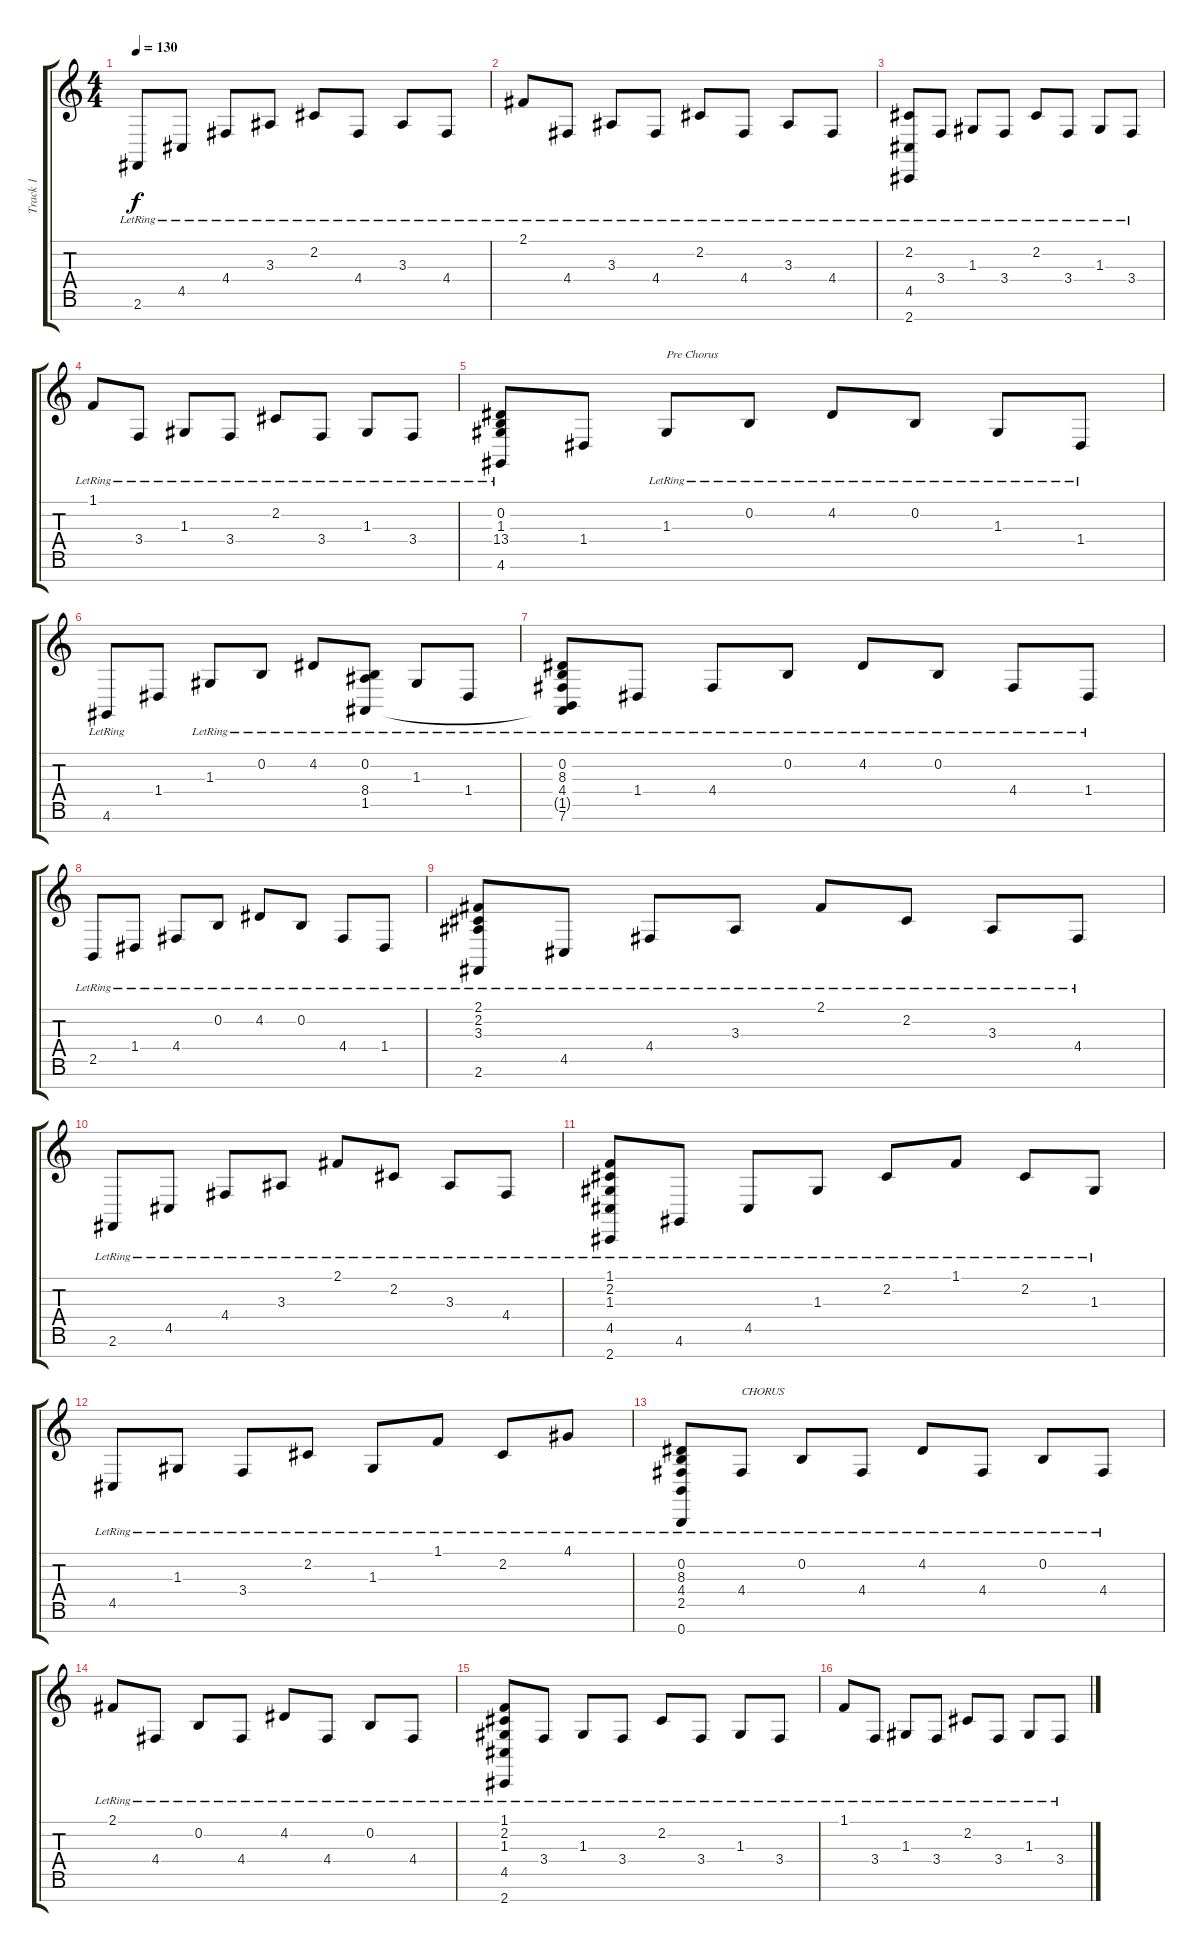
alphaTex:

\track ("Track 1" "Track 1") {instrument acousticgrandpiano}
\staff {score tabs}
\tuning (E4 B3 G3 D3 A2 E2 B1) {hide}
\ts (4 4)
\tempo 130
\clef g2
\ks c
2.6{lr}.8{dy f} 4.5{lr}.8 4.4{lr}.8 3.3{lr}.8 2.2{lr}.8 4.4{lr}.8 3.3{lr}.8 4.4{lr}.8 |
2.1{lr}.8 4.4{lr}.8 3.3{lr}.8 4.4{lr}.8 2.2{lr}.8 4.4{lr}.8 3.3{lr}.8 4.4{lr}.8 |
(2.2{lr} 4.5{lr} 2.7{lr}).8 3.4{lr}.8 1.3{lr}.8 3.4{lr}.8 2.2{lr}.8 3.4{lr}.8 1.3{lr}.8 3.4{lr}.8 |
1.1{lr}.8 3.4{lr}.8 1.3{lr}.8 3.4{lr}.8 2.2{lr}.8 3.4{lr}.8 1.3{lr}.8 3.4{lr}.8 |
(0.2{lr} 1.3{lr} 13.4{lr} 4.6{lr}).8 1.4.8 1.3{lr}.8{txt "Pre Chorus"} 0.2{lr}.8 4.2{lr}.8 0.2{lr}.8 1.3{lr}.8 1.4{lr}.8 |
4.6{lr}.8 1.4.8 1.3{lr}.8 0.2{lr}.8 4.2{lr}.8 (0.2{lr} 8.4 1.5).8 1.3{lr}.8 1.4{lr}.8 |
(0.2{lr} 8.3{lr} 4.4{lr} 1.5{t} 7.6).8 1.4{lr}.8 4.4{lr}.8 0.2{lr}.8 4.2{lr}.8 0.2{lr}.8 4.4{lr}.8 1.4{lr}.8 |
2.5{lr}.8 1.4{lr}.8 4.4{lr}.8 0.2{lr}.8 4.2{lr}.8 0.2{lr}.8 4.4{lr}.8 1.4{lr}.8 |
(2.1{lr} 2.2{lr} 3.3{lr} 2.6{lr}).8 4.5{lr}.8 4.4{lr}.8 3.3{lr}.8 2.1{lr}.8 2.2{lr}.8 3.3{lr}.8 4.4{lr}.8 |
2.6{lr}.8 4.5{lr}.8 4.4{lr}.8 3.3{lr}.8 2.1{lr}.8 2.2{lr}.8 3.3{lr}.8 4.4{lr}.8 |
(1.1{lr} 2.2{lr} 1.3{lr} 4.5{lr} 2.7{lr}).8 4.6{lr}.8 4.5{lr}.8 1.3{lr}.8 2.2{lr}.8 1.1{lr}.8 2.2{lr}.8 1.3{lr}.8 |
4.5{lr}.8 1.3{lr}.8 3.4{lr}.8 2.2{lr}.8 1.3{lr}.8 1.1{lr}.8 2.2{lr}.8 4.1{lr}.8 |
(0.2 8.3 4.4 2.5{lr} 0.7).8 4.4{lr}.8{txt "CHORUS"} 0.2{lr}.8 4.4{lr}.8 4.2{lr}.8 4.4{lr}.8 0.2{lr}.8 4.4{lr}.8 |
2.1{lr}.8 4.4{lr}.8 0.2{lr}.8 4.4{lr}.8 4.2{lr}.8 4.4{lr}.8 0.2{lr}.8 4.4{lr}.8 |
(1.1 2.2 1.3 4.5{lr} 2.7{lr}).8 3.4{lr}.8 1.3{lr}.8 3.4{lr}.8 2.2{lr}.8 3.4{lr}.8 1.3{lr}.8 3.4{lr}.8 |
1.1{lr}.8 3.4{lr}.8 1.3{lr}.8 3.4{lr}.8 2.2{lr}.8 3.4{lr}.8 1.3{lr}.8 3.4{lr}.8
